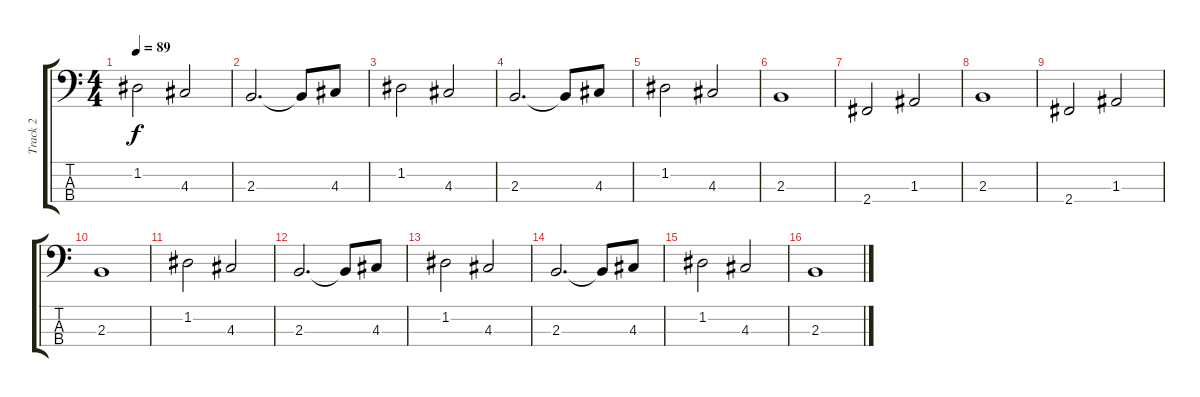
\track ("Track 2" "Track 2") {instrument electricbasspick}
\staff {score tabs}
\tuning (G2 D2 A1 E1) {hide}
\ts (4 4)
\tempo 89
\clef f4
\ks c
1.2.2{dy f} 4.3.2 |
2.3.2{d} 2.3{t}.8 4.3.8 |
1.2.2 4.3.2 |
2.3.2{d} 2.3{t}.8 4.3.8 |
1.2.2 4.3.2 |
2.3.1 |
2.4.2 1.3.2 |
2.3.1 |
2.4.2 1.3.2 |
2.3.1 |
1.2.2 4.3.2 |
2.3.2{d} 2.3{t}.8 4.3.8 |
1.2.2 4.3.2 |
2.3.2{d} 2.3{t}.8 4.3.8 |
1.2.2 4.3.2 |
2.3.1
